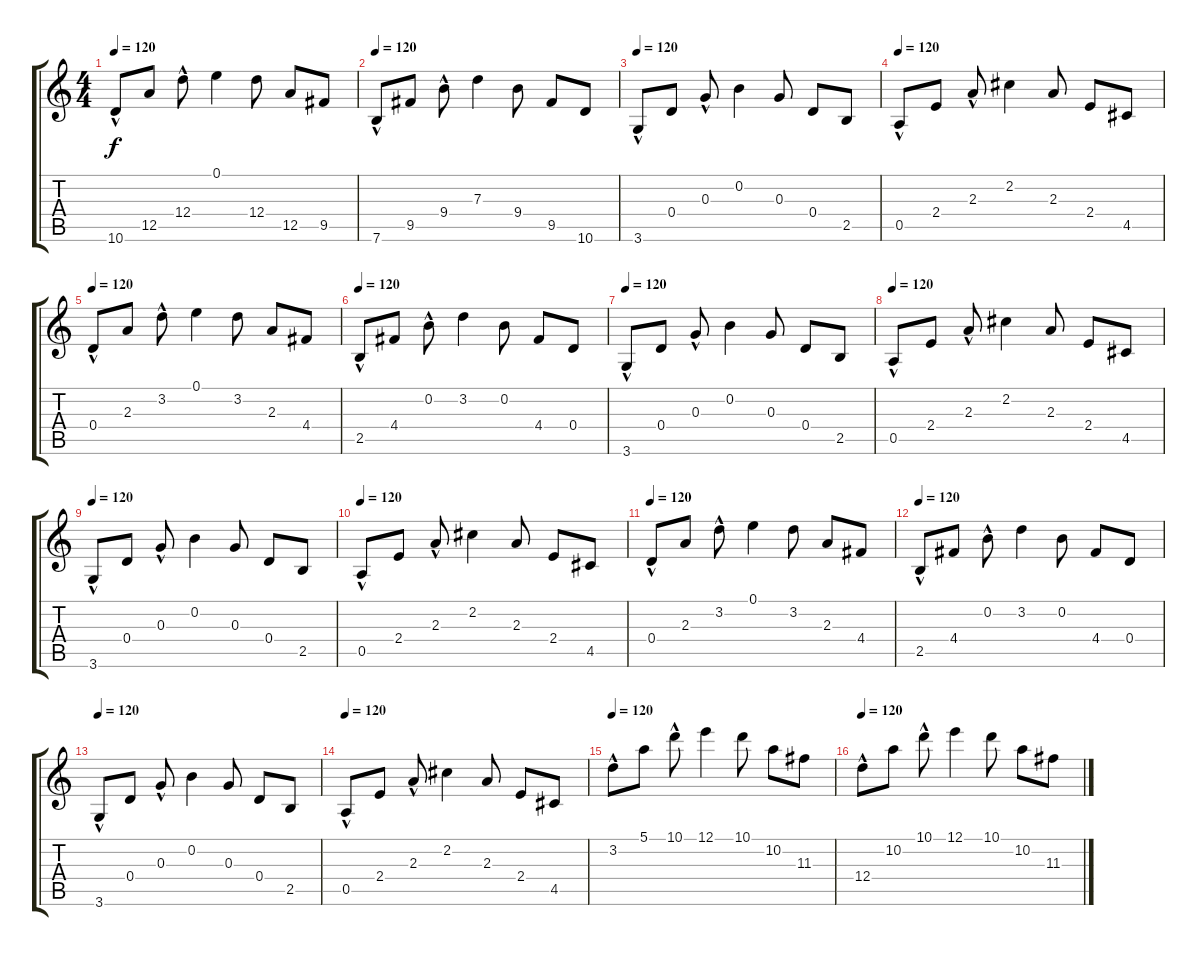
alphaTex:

\track "" {instrument acousticguitarsteel}
\staff {score tabs}
\tuning (E4 B3 G3 D3 A2 E2) {hide}
\ts (4 4)
\tempo 120
\clef g2
\ks c
10.6{hac}.8{dy f} 12.5.8 12.4{hac}.8 0.1.4 12.4.8 12.5.8 9.5.8 |
\tempo 120
7.6{hac}.8 9.5.8 9.4{hac}.8 7.3.4 9.4.8 9.5.8 10.6.8 |
\tempo 120
3.6{hac}.8 0.4.8 0.3{hac}.8 0.2.4 0.3.8 0.4.8 2.5.8 |
\tempo 120
0.5{hac}.8 2.4.8 2.3{hac}.8 2.2.4 2.3.8 2.4.8 4.5.8 |
\tempo 120
0.4{hac}.8 2.3.8 3.2{hac}.8 0.1.4 3.2.8 2.3.8 4.4.8 |
\tempo 120
2.5{hac}.8 4.4.8 0.2{hac}.8 3.2.4 0.2.8 4.4.8 0.4.8 |
\tempo 120
3.6{hac}.8 0.4.8 0.3{hac}.8 0.2.4 0.3.8 0.4.8 2.5.8 |
\tempo 120
0.5{hac}.8 2.4.8 2.3{hac}.8 2.2.4 2.3.8 2.4.8 4.5.8 |
\tempo 120
3.6{hac}.8 0.4.8 0.3{hac}.8 0.2.4 0.3.8 0.4.8 2.5.8 |
\tempo 120
0.5{hac}.8 2.4.8 2.3{hac}.8 2.2.4 2.3.8 2.4.8 4.5.8 |
\tempo 120
0.4{hac}.8 2.3.8 3.2{hac}.8 0.1.4 3.2.8 2.3.8 4.4.8 |
\tempo 120
2.5{hac}.8 4.4.8 0.2{hac}.8 3.2.4 0.2.8 4.4.8 0.4.8 |
\tempo 120
3.6{hac}.8 0.4.8 0.3{hac}.8 0.2.4 0.3.8 0.4.8 2.5.8 |
\tempo 120
0.5{hac}.8 2.4.8 2.3{hac}.8 2.2.4 2.3.8 2.4.8 4.5.8 |
\tempo 120
3.2{hac}.8 5.1.8 10.1{hac}.8 12.1.4 10.1.8 10.2.8 11.3.8 |
\tempo 120
12.4{hac}.8 10.2.8 10.1{hac}.8 12.1.4 10.1.8 10.2.8 11.3.8
